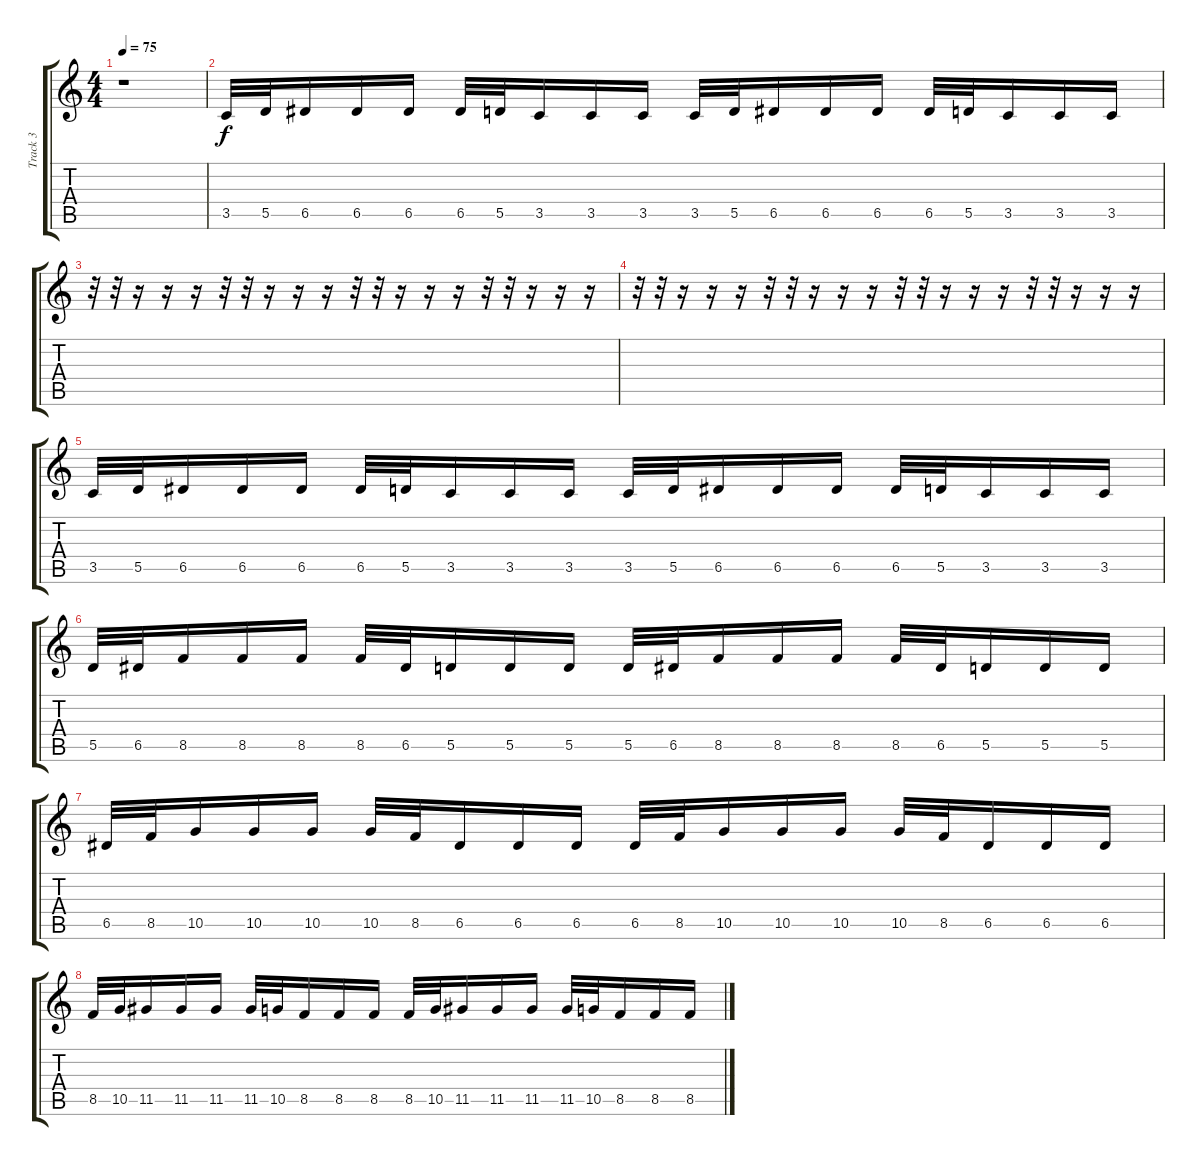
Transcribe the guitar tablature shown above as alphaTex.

\track ("Track 3" "Track 3") {instrument distortionguitar}
\staff {score tabs}
\tuning (E4 B3 G3 D3 A2 E2) {hide}
\ts (4 4)
\tempo 75
\clef g2
\ks c
r.1{dy f} |
3.5.32 5.5.32 6.5.16 6.5.16 6.5.16 6.5.32 5.5.32 3.5.16 3.5.16 3.5.16 3.5.32 5.5.32 6.5.16 6.5.16 6.5.16 6.5.32 5.5.32 3.5.16 3.5.16 3.5.16 |
r.32 r.32 r.16 r.16 r.16 r.32 r.32 r.16 r.16 r.16 r.32 r.32 r.16 r.16 r.16 r.32 r.32 r.16 r.16 r.16 |
r.32 r.32 r.16 r.16 r.16 r.32 r.32 r.16 r.16 r.16 r.32 r.32 r.16 r.16 r.16 r.32 r.32 r.16 r.16 r.16 |
3.5.32 5.5.32 6.5.16 6.5.16 6.5.16 6.5.32 5.5.32 3.5.16 3.5.16 3.5.16 3.5.32 5.5.32 6.5.16 6.5.16 6.5.16 6.5.32 5.5.32 3.5.16 3.5.16 3.5.16 |
5.5.32 6.5.32 8.5.16 8.5.16 8.5.16 8.5.32 6.5.32 5.5.16 5.5.16 5.5.16 5.5.32 6.5.32 8.5.16 8.5.16 8.5.16 8.5.32 6.5.32 5.5.16 5.5.16 5.5.16 |
6.5.32 8.5.32 10.5.16 10.5.16 10.5.16 10.5.32 8.5.32 6.5.16 6.5.16 6.5.16 6.5.32 8.5.32 10.5.16 10.5.16 10.5.16 10.5.32 8.5.32 6.5.16 6.5.16 6.5.16 |
8.5.32 10.5.32 11.5.16 11.5.16 11.5.16 11.5.32 10.5.32 8.5.16 8.5.16 8.5.16 8.5.32 10.5.32 11.5.16 11.5.16 11.5.16 11.5.32 10.5.32 8.5.16 8.5.16 8.5.16
